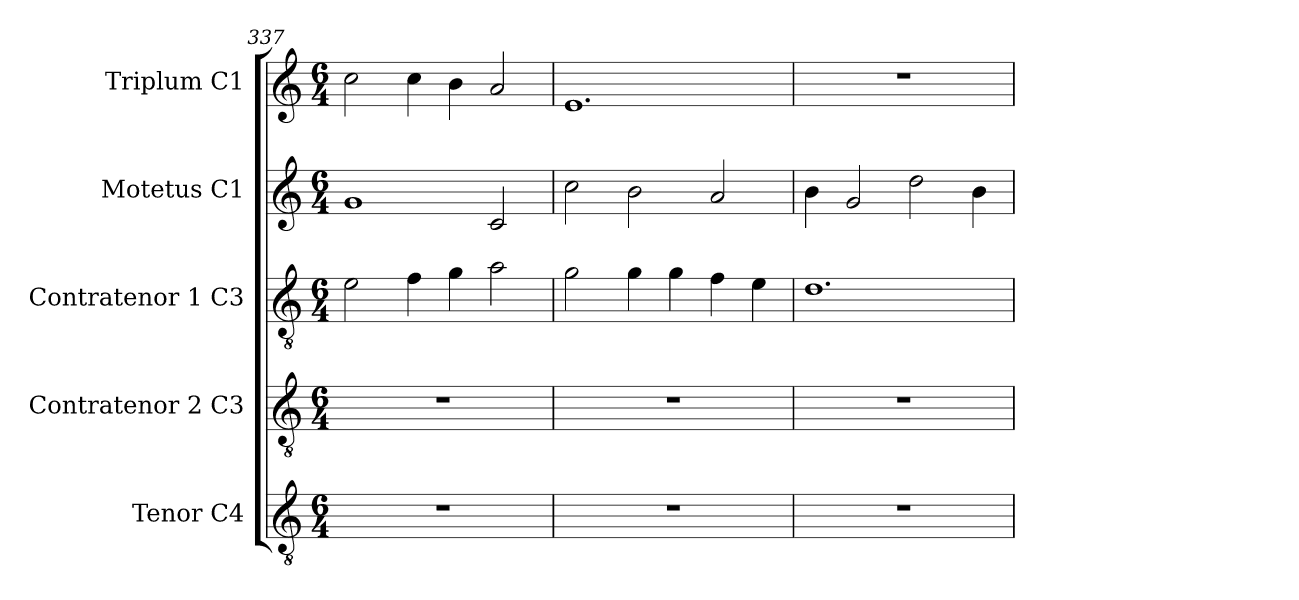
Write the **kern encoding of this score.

**kern	**kern	**kern	**text	**kern	**text	**kern	**text
*part5	*part4	*part3	*part3	*part2	*part2	*part1	*part1
*staff5	*staff4	*staff3	*staff3	*staff2	*staff2	*staff1	*staff1
*I"Tenor  C4	*I"Contratenor 2  C3	*I"Contratenor 1  C3	*	*I"Motetus  C1	*	*I"Triplum  C1	*
*I'T	*I'Ct2	*I'Ct1	*	*I'Mot	*	*I'Tr	*
*clefGv2	*clefGv2	*clefGv2	*	*clefG2	*	*clefG2	*
*k[]	*k[]	*k[]	*	*k[]	*	*k[]	*
*C:	*C:	*C:	*	*C:	*	*C:	*
*M6/4	*M6/4	*M6/4	*	*M6/4	*	*M6/4	*
=337	=337	=337	=337	=337	=337	=337	=337
!	!	!	!LO:LY:b:cj	!	!LO:LY:b:cj	!	!LO:LY:b:cj
1.r	1.r	2e\	.	1g	.	2cc\	.
!	!	!	!LO:LY:b:cj	!	!	!	!LO:LY:b:cj
.	.	4f\	.	.	.	4cc\	.
!	!	!	!LO:LY:b:cj	!	!	!	!LO:LY:b:cj
.	.	4g\	.	.	.	4b\	.
!	!	!	!LO:LY:b:cj	!	!LO:LY:b:cj	!	!LO:LY:b:cj
.	.	2a\	.	2c/	.	2a/	.
=338	=338	=338	=338	=338	=338	=338	=338
!	!	!	!LO:LY:b:cj	!	!LO:LY:b:cj	!	!LO:LY:b:cj
1.r	1.r	2g\	.	2cc\	.	1.e	.
!	!	!	!LO:LY:b:cj	!	!LO:LY:b:cj	!	!
.	.	4g\	.	2b\	.	.	.
!	!	!	!LO:LY:b:cj	!	!	!	!
.	.	4g\	.	.	.	.	.
!	!	!	!LO:LY:b:cj	!	!LO:LY:b:cj	!	!
.	.	4f\	.	2a/	.	.	.
!	!	!	!LO:LY:b:cj	!	!	!	!
.	.	4e\	.	.	.	.	.
!!LO:PB:g=z
=339	=339	=339	=339	=339	=339	=339	=339
!	!	!	!LO:LY:b:cj	!	!LO:LY:b:cj	!	!
1.r	1.r	1.d	.	4b\	.	1.r	.
!	!	!	!	!	!LO:LY:b:cj	!	!
.	.	.	.	2g/	.	.	.
!	!	!	!	!	!LO:LY:b:cj	!	!
.	.	.	.	2dd\	.	.	.
!	!	!	!	!	!LO:LY:b:cj	!	!
.	.	.	.	4b\	.	.	.
=	=	=	=	=	=	=	=
*-	*-	*-	*-	*-	*-	*-	*-
